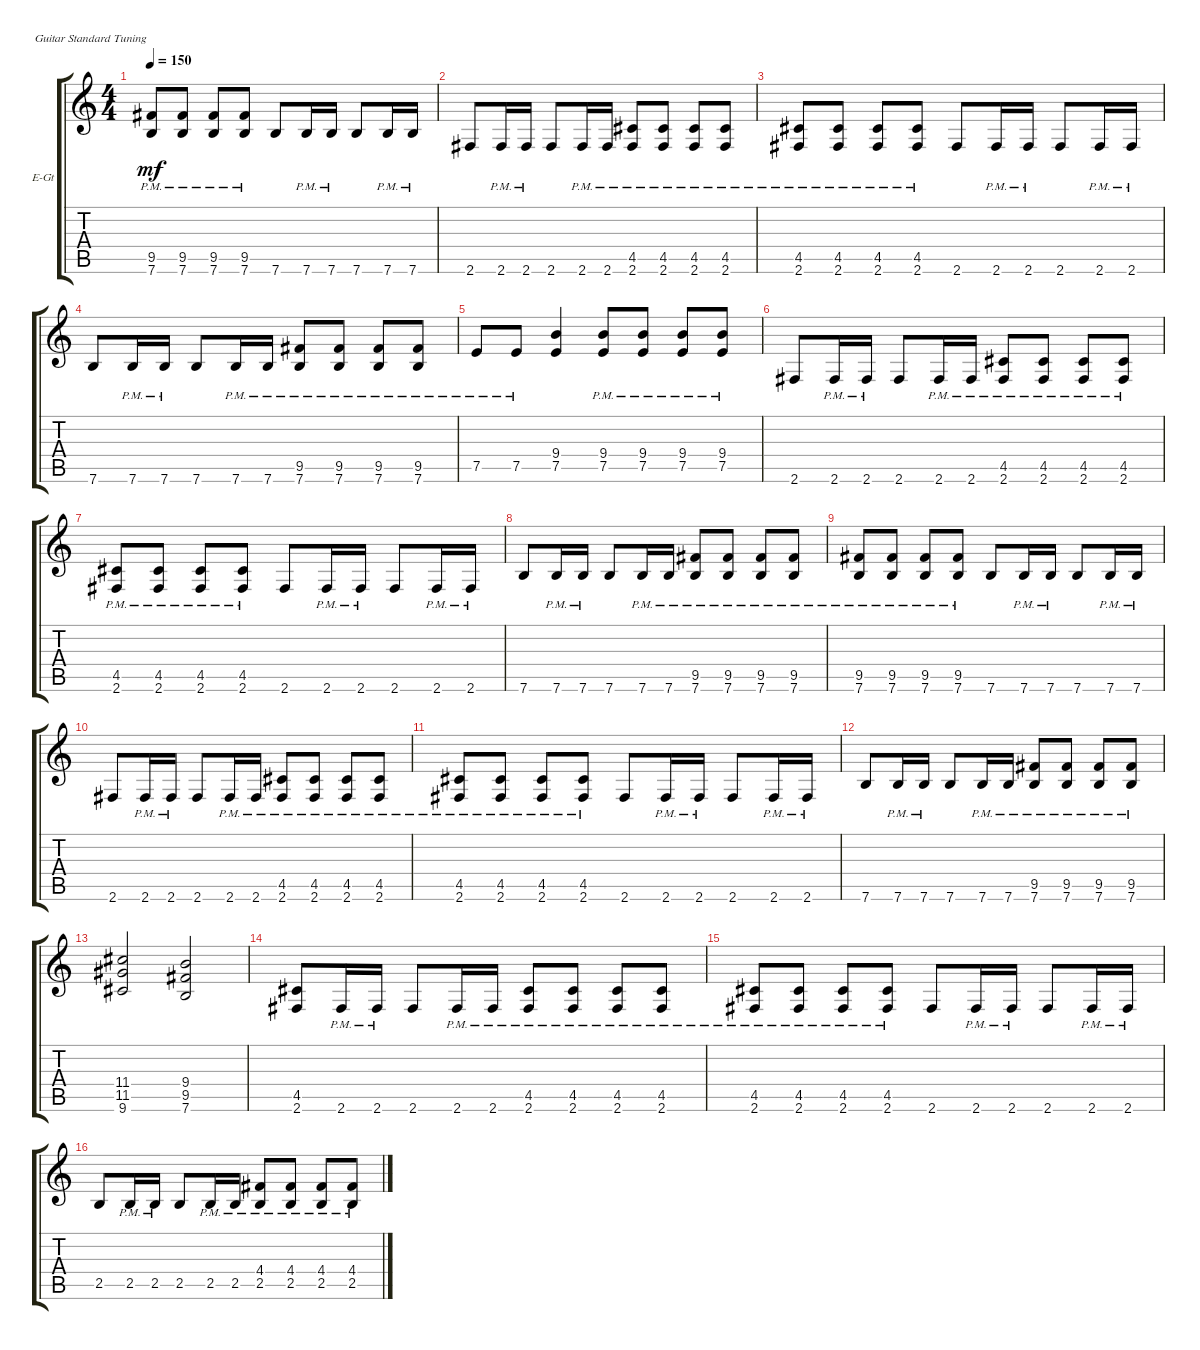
\bracketExtendMode groupsimilarinstruments
\firstSystemTrackNameOrientation horizontal
\otherSystemsTrackNameOrientation horizontal
\track ("Electric Guitar Rhytm" "E-Gt") {solo instrument overdrivenguitar}
\staff {score tabs}
\tuning (E4 B3 G3 D3 A2 E2)
\ts (4 4)
\tempo 150
\clef g2
\ks c
(7.6{pm} 9.5{pm}).8{dy mf} (9.5{pm} 7.6{pm}).8 (9.5{pm} 7.6{pm}).8 (9.5{pm} 7.6{pm}).8 7.6.8 7.6{pm}.16 7.6{pm}.16 7.6.8 7.6{pm}.16 7.6{pm}.16 |
2.6.8 2.6{pm}.16 2.6{pm}.16 2.6.8 2.6{pm}.16 2.6{pm}.16 (2.6{pm} 4.5{pm}).8 (4.5{pm} 2.6{pm}).8 (4.5{pm} 2.6{pm}).8 (4.5{pm} 2.6{pm}).8 |
(2.6{pm} 4.5{pm}).8 (4.5{pm} 2.6{pm}).8 (4.5{pm} 2.6{pm}).8 (4.5{pm} 2.6{pm}).8 2.6.8 2.6{pm}.16 2.6{pm}.16 2.6.8 2.6{pm}.16 2.6{pm}.16 |
7.6.8 7.6{pm}.16 7.6{pm}.16 7.6.8 7.6{pm}.16 7.6{pm}.16 (7.6{pm} 9.5{pm}).8 (9.5{pm} 7.6{pm}).8 (9.5{pm} 7.6{pm}).8 (9.5{pm} 7.6{pm}).8 |
7.5{pm}.8 7.5{pm}.8 (7.5 9.4).4 (7.5{pm} 9.4{pm}).8 (7.5{pm} 9.4{pm}).8 (7.5{pm} 9.4{pm}).8 (7.5{pm} 9.4{pm}).8 |
2.6.8 2.6{pm}.16 2.6{pm}.16 2.6.8 2.6{pm}.16 2.6{pm}.16 (2.6{pm} 4.5{pm}).8 (4.5{pm} 2.6{pm}).8 (4.5{pm} 2.6{pm}).8 (4.5{pm} 2.6{pm}).8 |
(2.6{pm} 4.5{pm}).8 (4.5{pm} 2.6{pm}).8 (4.5{pm} 2.6{pm}).8 (4.5{pm} 2.6{pm}).8 2.6.8 2.6{pm}.16 2.6{pm}.16 2.6.8 2.6{pm}.16 2.6{pm}.16 |
7.6.8 7.6{pm}.16 7.6{pm}.16 7.6.8 7.6{pm}.16 7.6{pm}.16 (7.6{pm} 9.5{pm}).8 (9.5{pm} 7.6{pm}).8 (9.5{pm} 7.6{pm}).8 (9.5{pm} 7.6{pm}).8 |
(7.6{pm} 9.5{pm}).8 (9.5{pm} 7.6{pm}).8 (9.5{pm} 7.6{pm}).8 (9.5{pm} 7.6{pm}).8 7.6.8 7.6{pm}.16 7.6{pm}.16 7.6.8 7.6{pm}.16 7.6{pm}.16 |
2.6.8 2.6{pm}.16 2.6{pm}.16 2.6.8 2.6{pm}.16 2.6{pm}.16 (2.6{pm} 4.5{pm}).8 (4.5{pm} 2.6{pm}).8 (4.5{pm} 2.6{pm}).8 (4.5{pm} 2.6{pm}).8 |
(2.6{pm} 4.5{pm}).8 (4.5{pm} 2.6{pm}).8 (4.5{pm} 2.6{pm}).8 (4.5{pm} 2.6{pm}).8 2.6.8 2.6{pm}.16 2.6{pm}.16 2.6.8 2.6{pm}.16 2.6{pm}.16 |
7.6.8 7.6{pm}.16 7.6{pm}.16 7.6.8 7.6{pm}.16 7.6{pm}.16 (7.6{pm} 9.5{pm}).8 (9.5{pm} 7.6{pm}).8 (9.5{pm} 7.6{pm}).8 (9.5{pm} 7.6{pm}).8 |
(11.5 11.4 9.6).2 (9.5 9.4 7.6).2 |
(2.6 4.5).8 2.6{pm}.16 2.6{pm}.16 2.6.8 2.6{pm}.16 2.6{pm}.16 (2.6{pm} 4.5{pm}).8 (4.5{pm} 2.6{pm}).8 (4.5{pm} 2.6{pm}).8 (4.5{pm} 2.6{pm}).8 |
(2.6{pm} 4.5{pm}).8 (4.5{pm} 2.6{pm}).8 (4.5{pm} 2.6{pm}).8 (4.5{pm} 2.6{pm}).8 2.6.8 2.6{pm}.16 2.6{pm}.16 2.6.8 2.6{pm}.16 2.6{pm}.16 |
2.5.8 2.5{pm}.16 2.5{pm}.16 2.5.8 2.5{pm}.16 2.5{pm}.16 (2.5{pm} 4.4{pm}).8 (2.5{pm} 4.4{pm}).8 (2.5{pm} 4.4{pm}).8 (2.5{pm} 4.4{pm}).8
